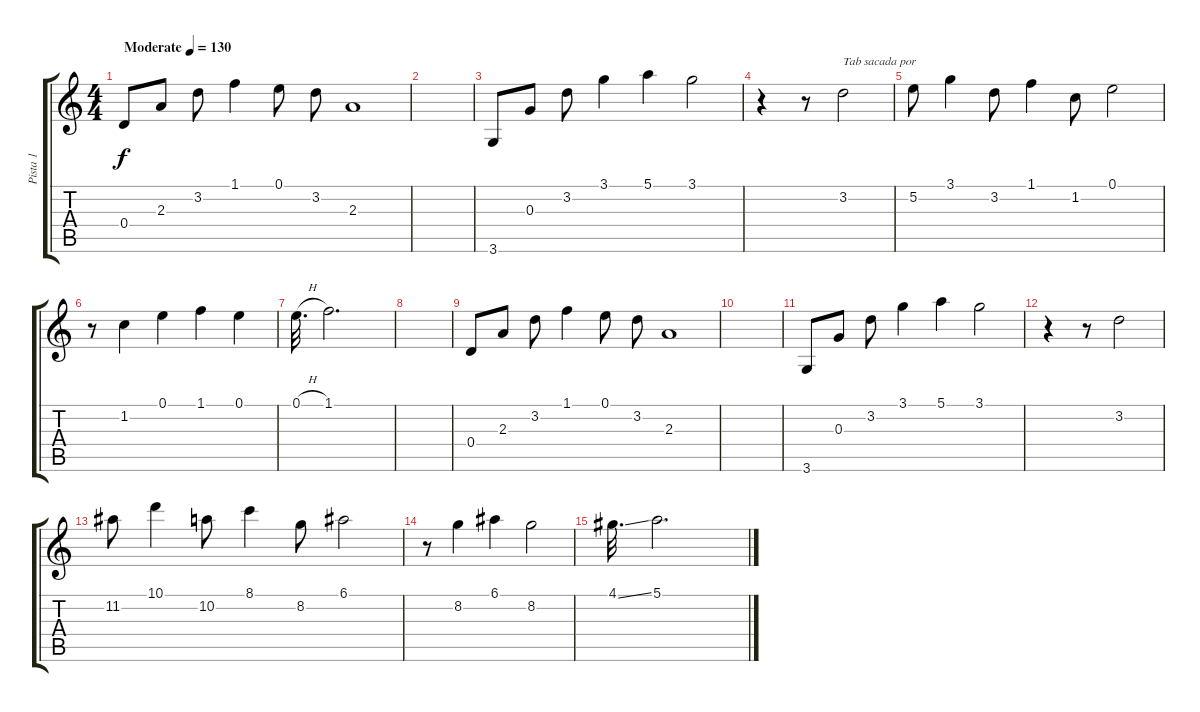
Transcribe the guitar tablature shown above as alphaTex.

\track ("Pista 1" "Pista 1") {instrument electricguitarclean}
\staff {score tabs}
\tuning (E4 B3 G3 D3 A2 E2) {hide}
\ts (4 4)
\tempo (130 "Moderate")
\clef g2
\ks c
0.4.8{dy f instrument electricguitarclean} 2.3.8 3.2.8 1.1.4 0.1.8 3.2.8 2.3.1 |
|
3.6.8 0.3.8 3.2.8 3.1.4 5.1.4 3.1.2 |
r.4 r.8 3.2.2{txt "Tab sacada por"} |
5.2.8 3.1.4 3.2.8 1.1.4 1.2.8 0.1.2 |
r.8 1.2.4 0.1.4 1.1.4 0.1.4 |
0.1{h}.32{d} 1.1.2{d} |
|
0.4.8 2.3.8 3.2.8 1.1.4 0.1.8 3.2.8 2.3.1 |
|
3.6.8 0.3.8 3.2.8 3.1.4 5.1.4 3.1.2 |
r.4 r.8 3.2.2 |
11.2.8 10.1.4 10.2.8 8.1.4 8.2.8 6.1.2 |
r.8 8.2.4 6.1.4 8.2.2 |
4.1{ss}.32{d} 5.1.2{d}
